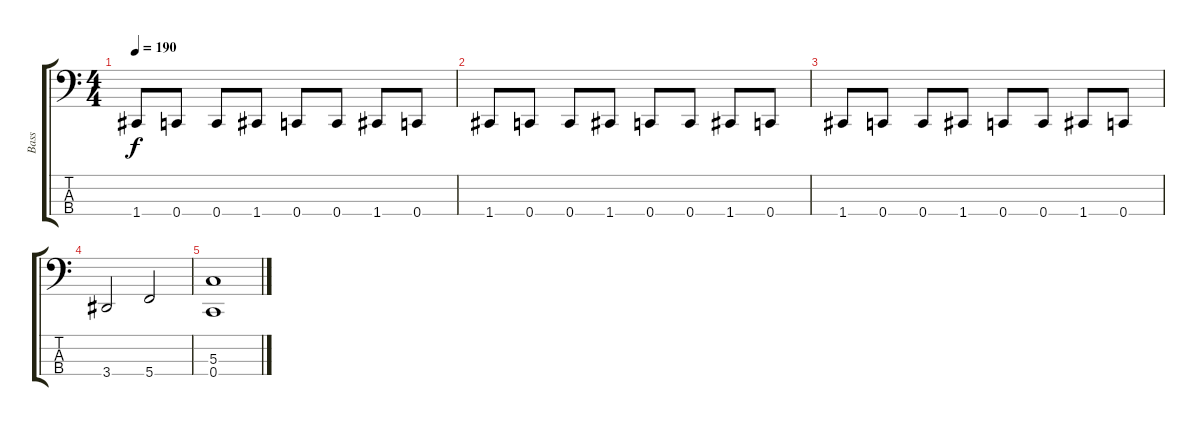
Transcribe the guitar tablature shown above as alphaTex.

\track ("Bass" "Bass") {instrument electricbasspick}
\staff {score tabs}
\tuning (F2 C2 G1 C1) {hide}
\ts (4 4)
\tempo 190
\clef f4
\ks c
1.4.8{dy f} 0.4.8 0.4.8 1.4.8 0.4.8 0.4.8 1.4.8 0.4.8 |
1.4.8 0.4.8 0.4.8 1.4.8 0.4.8 0.4.8 1.4.8 0.4.8 |
1.4.8 0.4.8 0.4.8 1.4.8 0.4.8 0.4.8 1.4.8 0.4.8 |
3.4.2 5.4.2 |
(5.3 0.4).1
